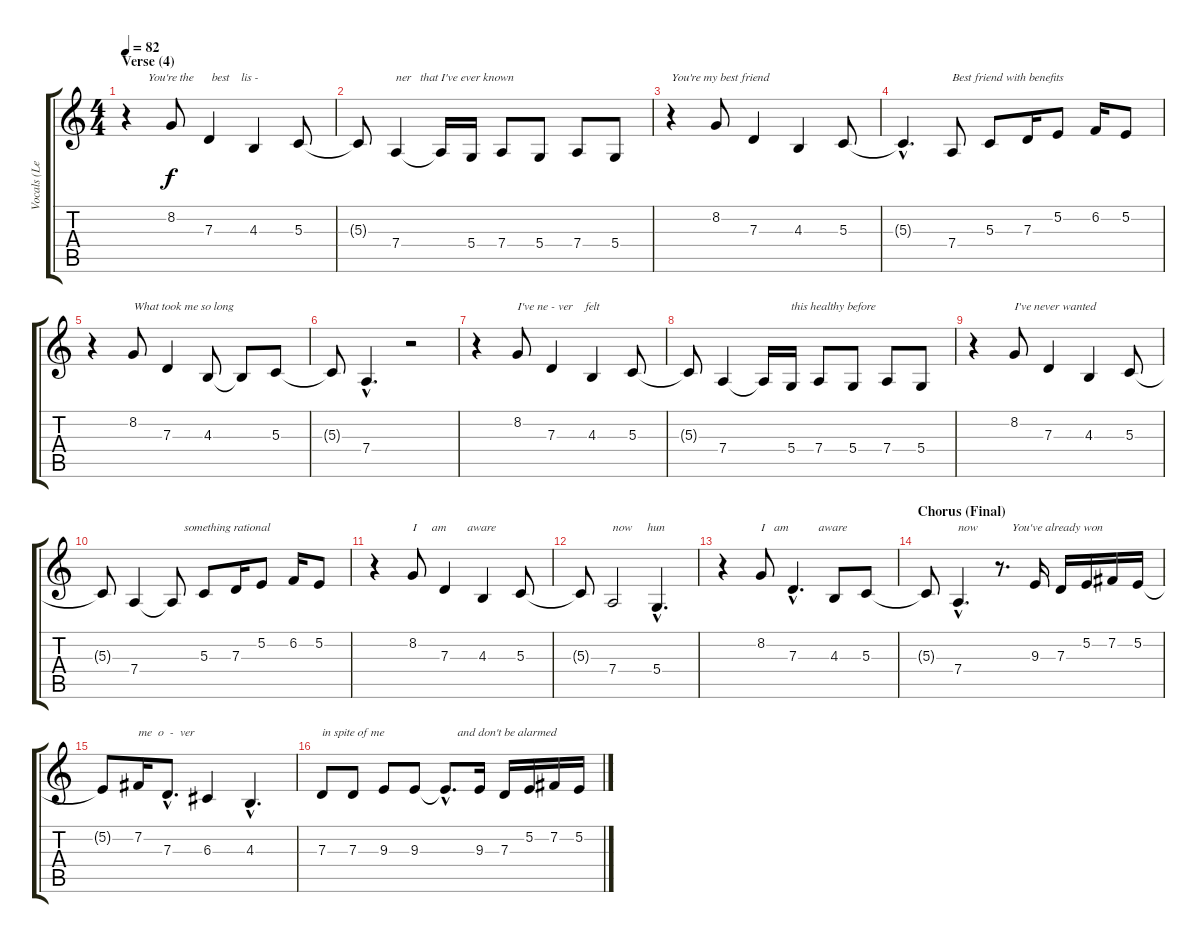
\track ("Vocals (Lead)" "Vocals (Le") {instrument synthvoice}
\staff {score tabs}
\tuning (E4 B3 G3 D3 A2 E2) {hide}
\ts (4 4)
\section ("" "Verse (4)")
\tempo 82
\clef g2
\ks c
r.4{txt "       You're the      best    lis -" dy f} 8.2.8 7.3.4 4.3.4 5.3.8 |
5.3{t}.8 7.4.4{txt "ner   that I've ever known"} 7.4{t}.16 5.4.16 7.4.8 5.4.8 7.4.8 5.4.8 |
r.4{txt "You're my best friend"} 8.2.8 7.3.4 4.3.4 5.3.8 |
5.3{hac t}.4{d} 7.4.8{txt "Best friend with benefits"} 5.3.8 7.3.16 5.2.8 6.2.16 5.2.8 |
r.4 8.2.8{txt "What took me so long"} 7.3.4 4.3.8 4.3{t}.8 5.3.8 |
5.3{t}.8 7.4{hac}.4{d} r.2 |
r.4 8.2.8{txt "I've ne - ver    felt "} 7.3.4 4.3.4 5.3.8 |
5.3{t}.8 7.4.4 7.4{t}.16 5.4.16{txt "this healthy before"} 7.4.8 5.4.8 7.4.8 5.4.8 |
r.4 8.2.8{txt "I've never wanted"} 7.3.4 4.3.4 5.3.8 |
5.3{t}.8 7.4.4 7.4{t}.8{txt "    something rational"} 5.3.8 7.3.16 5.2.8 6.2.16 5.2.8 |
r.4 8.2.8{txt "I     am       aware"} 7.3.4 4.3.4 5.3.8 |
5.3{t}.8 7.4.2{txt "now     hun"} 5.4{hac}.4{d} |
r.4 8.2.8{txt "I   am          aware "} 7.3{hac}.4{d} 4.3.8 5.3.8 |
\section ("" "Chorus (Final)")
5.3{t}.8 7.4{hac}.4{d txt "now"} r.8{d txt "    You've already won"} 9.3.16 7.3.16 5.2.16 7.2.16 5.2.16 |
5.2{t}.8 7.2.16{txt "me  o  -  ver"} 7.3{hac}.8{d} 6.3.4 4.3{hac}.4{d} |
7.3.8{txt "in spite of me"} 7.3.8 9.3.8 9.3.8 9.3{hac t}.8{d txt "    and don't be alarmed"} 9.3.16 7.3.16 5.2.16 7.2.16 5.2.16
